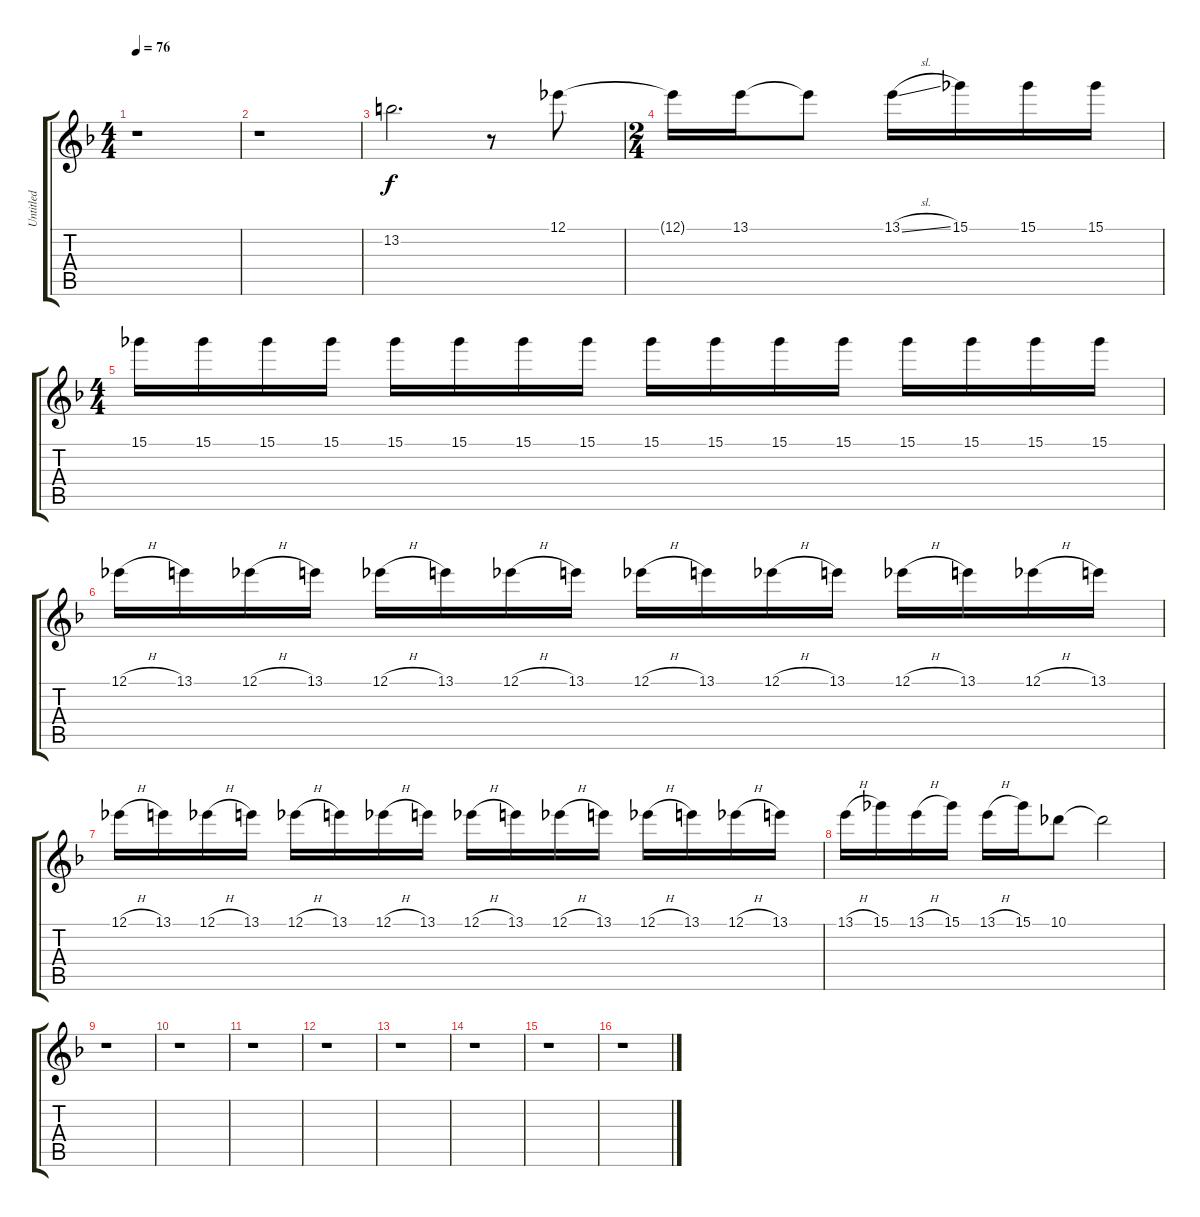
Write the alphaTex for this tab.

\track ("Untitled" "Untitled") {instrument distortionguitar}
\staff {score tabs}
\tuning (Eb4 Bb3 Gb3 Db3 Ab2 Db2) {hide}
\ts (4 4)
\tempo 76
\clef g2
\ks f
r.1{dy f} |
r.1 |
13.2.2{d} r.8 12.1.8 |
\ts (2 4)
12.1{t}.16 13.1.16 13.1{t}.8 13.1{sl}.16 15.1.16 15.1.16 15.1.16 |
\ts (4 4)
15.1.16 15.1.16 15.1.16 15.1.16 15.1.16 15.1.16 15.1.16 15.1.16 15.1.16 15.1.16 15.1.16 15.1.16 15.1.16 15.1.16 15.1.16 15.1.16 |
12.1{h}.16 13.1.16 12.1{h}.16 13.1.16 12.1{h}.16 13.1.16 12.1{h}.16 13.1.16 12.1{h}.16 13.1.16 12.1{h}.16 13.1.16 12.1{h}.16 13.1.16 12.1{h}.16 13.1.16 |
12.1{h}.16 13.1.16 12.1{h}.16 13.1.16 12.1{h}.16 13.1.16 12.1{h}.16 13.1.16 12.1{h}.16 13.1.16 12.1{h}.16 13.1.16 12.1{h}.16 13.1.16 12.1{h}.16 13.1.16 |
13.1{h}.16 15.1.16 13.1{h}.16 15.1.16 13.1{h}.16 15.1.16 10.1.8 10.1{t}.2 |
r.1 |
r.1 |
r.1 |
r.1 |
r.1 |
r.1 |
r.1 |
r.1
